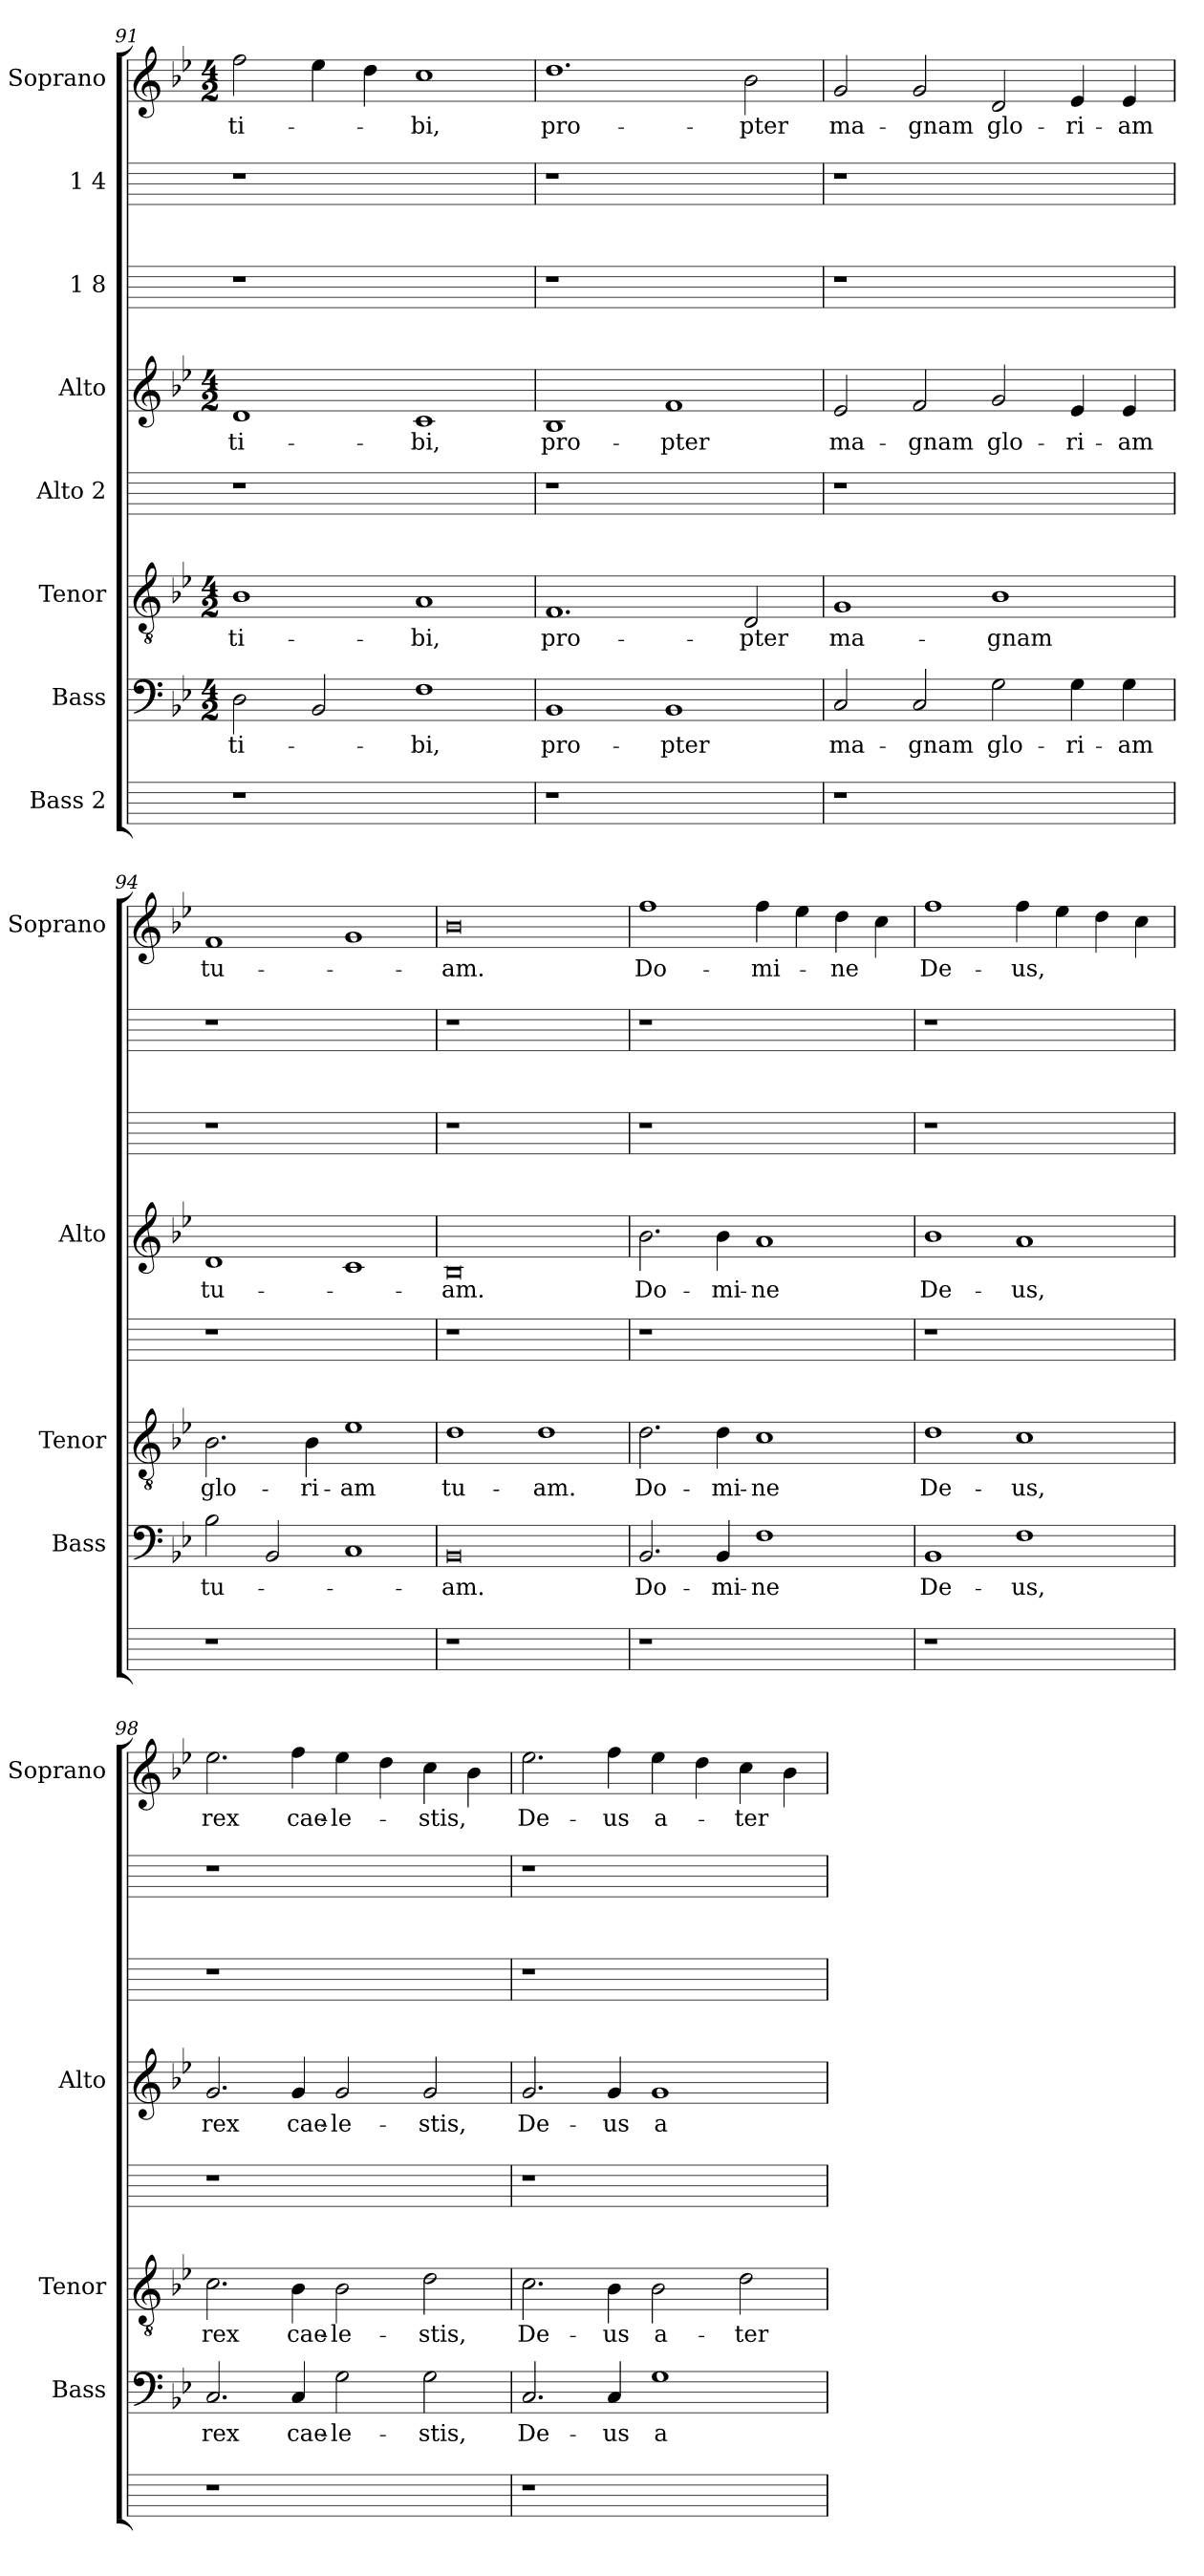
**kern	**kern	**text	**kern	**text	**kern	**kern	**text	**kern	**kern	**kern	**text
*part8	*part7	*part7	*part6	*part6	*part5	*part4	*part4	*part3	*part2	*part1	*part1
*staff8	*staff7	*staff7	*staff6	*staff6	*staff5	*staff4	*staff4	*staff3	*staff2	*staff1	*staff1
*I"Bass 2	*I"Bass	*	*I"Tenor	*	*I"Alto 2	*I"Alto	*	*I"1 8	*I"1 4	*I"Soprano	*
*	*I'Bass	*	*I'Tenor	*	*	*I'Alto	*	*	*	*I'Soprano	*
!!LO:LB:g=z
*	*clefF4	*	*clefGv2	*	*	*clefG2	*	*	*	*clefG2	*
*	*k[b-e-]	*	*k[b-e-]	*	*	*k[b-e-]	*	*	*	*k[b-e-]	*
*	*B-:	*	*B-:	*	*	*B-:	*	*	*	*B-:	*
*	*M4/2	*	*M4/2	*	*	*M4/2	*	*	*	*M4/2	*
=91	=91	=91	=91	=91	=91	=91	=91	=91	=91	=91	=91
!	!	!LO:LY:b:cj	!	!LO:LY:b:cj	!	!	!LO:LY:b:cj	!	!	!	!LO:LY:b:cj
1r	2D\	ti-	1B-	ti-	1r	1d	ti-	1r	1r	2ff\	ti-
.	2BB-/	.	.	.	.	.	.	.	.	4ee-\	.
.	.	.	.	.	.	.	.	.	.	4dd\	.
!	!	!LO:LY:b:cj	!	!LO:LY:b:cj	!	!	!LO:LY:b:cj	!	!	!	!LO:LY:b:cj
1ryy	1F	-bi,	1A	-bi,	1ryy	1c	-bi,	1ryy	1ryy	1cc	-bi,
=92	=92	=92	=92	=92	=92	=92	=92	=92	=92	=92	=92
!	!	!LO:LY:b:cj	!	!LO:LY:b:cj	!	!	!LO:LY:b:cj	!	!	!	!LO:LY:b:cj
1r	1BB-	pro-	1.F	pro-	1r	1B-	pro-	1r	1r	1.dd	pro-
!	!	!LO:LY:b:cj	!	!	!	!	!LO:LY:b:cj	!	!	!	!
1ryy	1BB-	-pter	.	.	1ryy	1f	-pter	1ryy	1ryy	.	.
!	!	!	!	!LO:LY:b:cj	!	!	!	!	!	!	!LO:LY:b:cj
.	.	.	2D/	-pter	.	.	.	.	.	2b-\	-pter
=93	=93	=93	=93	=93	=93	=93	=93	=93	=93	=93	=93
!	!	!LO:LY:b:cj	!	!LO:LY:b:cj	!	!	!LO:LY:b:cj	!	!	!	!LO:LY:b:cj
1r	2C/	ma-	1G	ma-	1r	2e-/	ma-	1r	1r	2g/	ma-
!	!	!LO:LY:b:cj	!	!	!	!	!LO:LY:b:cj	!	!	!	!LO:LY:b:cj
.	2C/	-gnam	.	.	.	2f/	-gnam	.	.	2g/	-gnam
!	!	!LO:LY:b:cj	!	!LO:LY:b:cj	!	!	!LO:LY:b:cj	!	!	!	!LO:LY:b:cj
1ryy	2G\	glo-	1B-	-gnam	1ryy	2g/	glo-	1ryy	1ryy	2d/	glo-
!	!	!LO:LY:b	!	!	!	!	!LO:LY:b	!	!	!	!LO:LY:b
.	4G\	-ri-	.	.	.	4e-/	-ri-	.	.	4e-/	-ri-
!	!	!LO:LY:b:cj	!	!	!	!	!LO:LY:b:cj	!	!	!	!LO:LY:b:cj
.	4G\	-am	.	.	.	4e-/	-am	.	.	4e-/	-am
=94	=94	=94	=94	=94	=94	=94	=94	=94	=94	=94	=94
!	!	!LO:LY:b:cj	!	!LO:LY:b:cj	!	!	!LO:LY:b:cj	!	!	!	!LO:LY:b:cj
1r	2B-\	tu-	2.B-\	glo-	1r	1d	tu-	1r	1r	1f	tu-
.	2BB-/	.	.	.	.	.	.	.	.	.	.
!	!	!	!	!LO:LY:b	!	!	!	!	!	!	!
.	.	.	4B-\	-ri-	.	.	.	.	.	.	.
!	!	!	!	!LO:LY:b:rj	!	!	!	!	!	!	!
1ryy	1C	.	1e-	-am	1ryy	1c	.	1ryy	1ryy	1g	.
=95	=95	=95	=95	=95	=95	=95	=95	=95	=95	=95	=95
!	!	!LO:LY:b:cj	!	!LO:LY:b:cj	!	!	!LO:LY:b:cj	!	!	!	!LO:LY:b:cj
1r	0BB-	-am.	1d	tu-	1r	0B-	-am.	1r	1r	0b-	-am.
!	!	!	!	!LO:LY:b:cj	!	!	!	!	!	!	!
1ryy	.	.	1d	-am.	1ryy	.	.	1ryy	1ryy	.	.
!!LO:LB:g=z
=96	=96	=96	=96	=96	=96	=96	=96	=96	=96	=96	=96
!	!	!LO:LY:b:cj	!	!LO:LY:b:cj	!	!	!LO:LY:b:cj	!	!	!	!LO:LY:b:cj
1r	2.BB-/	Do-	2.d\	Do-	1r	2.b-\	Do-	1r	1r	1ff	Do-
!	!	!LO:LY:b:cj	!	!LO:LY:b:cj	!	!	!LO:LY:b:cj	!	!	!	!
.	4BB-/	-mi-	4d\	-mi-	.	4b-\	-mi-	.	.	.	.
!	!	!LO:LY:b:cj	!	!LO:LY:b:cj	!	!	!LO:LY:b:cj	!	!	!	!LO:LY:b:cj
1ryy	1F	-ne	1c	-ne	1ryy	1a	-ne	1ryy	1ryy	4ff\	-mi-
.	.	.	.	.	.	.	.	.	.	4ee-\	.
!	!	!	!	!	!	!	!	!	!	!	!LO:LY:b:cj
.	.	.	.	.	.	.	.	.	.	4dd\	-ne
.	.	.	.	.	.	.	.	.	.	4cc\	.
=97	=97	=97	=97	=97	=97	=97	=97	=97	=97	=97	=97
!	!	!LO:LY:b:cj	!	!LO:LY:b:cj	!	!	!LO:LY:b:cj	!	!	!	!LO:LY:b:cj
1r	1BB-	De-	1d	De-	1r	1b-	De-	1r	1r	1ff	De-
!	!	!LO:LY:b:cj	!	!LO:LY:b:cj	!	!	!LO:LY:b:cj	!	!	!	!LO:LY:b:cj
1ryy	1F	-us,	1c	-us,	1ryy	1a	-us,	1ryy	1ryy	4ff\	-us,
.	.	.	.	.	.	.	.	.	.	4ee-\	.
.	.	.	.	.	.	.	.	.	.	4dd\	.
.	.	.	.	.	.	.	.	.	.	4cc\	.
=98	=98	=98	=98	=98	=98	=98	=98	=98	=98	=98	=98
!	!	!LO:LY:b:cj	!	!LO:LY:b:cj	!	!	!LO:LY:b:cj	!	!	!	!LO:LY:b:cj
1r	2.C/	rex	2.c\	rex	1r	2.g/	rex	1r	1r	2.ee-\	rex
!	!	!LO:LY:b:cj	!	!LO:LY:b:cj	!	!	!LO:LY:b:cj	!	!	!	!LO:LY:b:cj
.	4C/	cae-	4B-\	cae-	.	4g/	cae-	.	.	4ff\	cae-
!	!	!LO:LY:b:cj	!	!LO:LY:b:cj	!	!	!LO:LY:b:cj	!	!	!	!LO:LY:b:cj
1ryy	2G\	-le-	2B-\	-le-	1ryy	2g/	-le-	1ryy	1ryy	4ee-\	-le-
.	.	.	.	.	.	.	.	.	.	4dd\	.
!	!	!LO:LY:b:cj	!	!LO:LY:b:cj	!	!	!LO:LY:b:cj	!	!	!	!LO:LY:b
.	2G\	-stis,	2d\	-stis,	.	2g/	-stis,	.	.	4cc\	-stis,
.	.	.	.	.	.	.	.	.	.	4b-\	.
=99	=99	=99	=99	=99	=99	=99	=99	=99	=99	=99	=99
!	!	!LO:LY:b:cj	!	!LO:LY:b:cj	!	!	!LO:LY:b:cj	!	!	!	!LO:LY:b:cj
1r	2.C/	De-	2.c\	De-	1r	2.g/	De-	1r	1r	2.ee-\	De-
!	!	!LO:LY:b:cj	!	!LO:LY:b:cj	!	!	!LO:LY:b:cj	!	!	!	!LO:LY:b:cj
.	4C/	-us	4B-\	-us	.	4g/	-us	.	.	4ff\	-us
!	!	!LO:LY:b	!	!LO:LY:b	!	!	!LO:LY:b	!	!	!	!LO:LY:b
1ryy	1G	a-	2B-\	a-	1ryy	1g	a-	1ryy	1ryy	4ee-\	a-
.	.	.	.	.	.	.	.	.	.	4dd\	.
!	!	!	!	!LO:LY:b:cj	!	!	!	!	!	!	!LO:LY:b:cj
.	.	.	2d\	-ter	.	.	.	.	.	4cc\	-ter
.	.	.	.	.	.	.	.	.	.	4b-\	.
=	=	=	=	=	=	=	=	=	=	=	=
*-	*-	*-	*-	*-	*-	*-	*-	*-	*-	*-	*-
